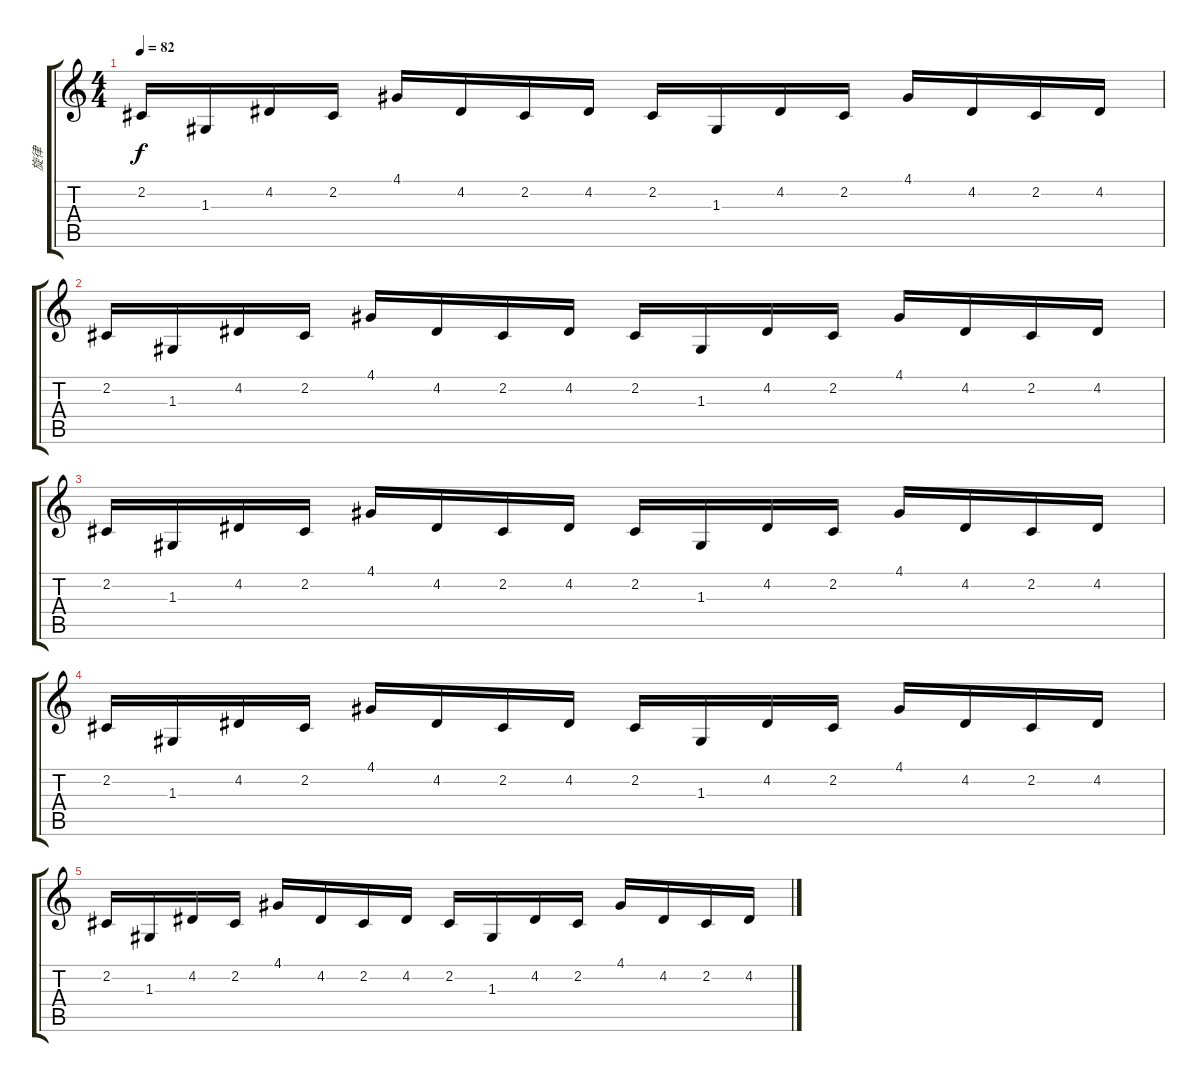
\track ("旋律" "旋律") {instrument lead6voice}
\staff {score tabs}
\tuning (E4 B3 G3 D3 A2 E2) {hide}
\ts (4 4)
\tempo 82
\clef g2
\ks c
2.2.16{dy f} 1.3.16 4.2.16 2.2.16 4.1.16 4.2.16 2.2.16 4.2.16 2.2.16 1.3.16 4.2.16 2.2.16 4.1.16 4.2.16 2.2.16 4.2.16 |
2.2.16 1.3.16 4.2.16 2.2.16 4.1.16 4.2.16 2.2.16 4.2.16 2.2.16 1.3.16 4.2.16 2.2.16 4.1.16 4.2.16 2.2.16 4.2.16 |
2.2.16 1.3.16 4.2.16 2.2.16 4.1.16 4.2.16 2.2.16 4.2.16 2.2.16 1.3.16 4.2.16 2.2.16 4.1.16 4.2.16 2.2.16 4.2.16 |
2.2.16 1.3.16 4.2.16 2.2.16 4.1.16 4.2.16 2.2.16 4.2.16 2.2.16 1.3.16 4.2.16 2.2.16 4.1.16 4.2.16 2.2.16 4.2.16 |
2.2.16 1.3.16 4.2.16 2.2.16 4.1.16 4.2.16 2.2.16 4.2.16 2.2.16 1.3.16 4.2.16 2.2.16 4.1.16 4.2.16 2.2.16 4.2.16
